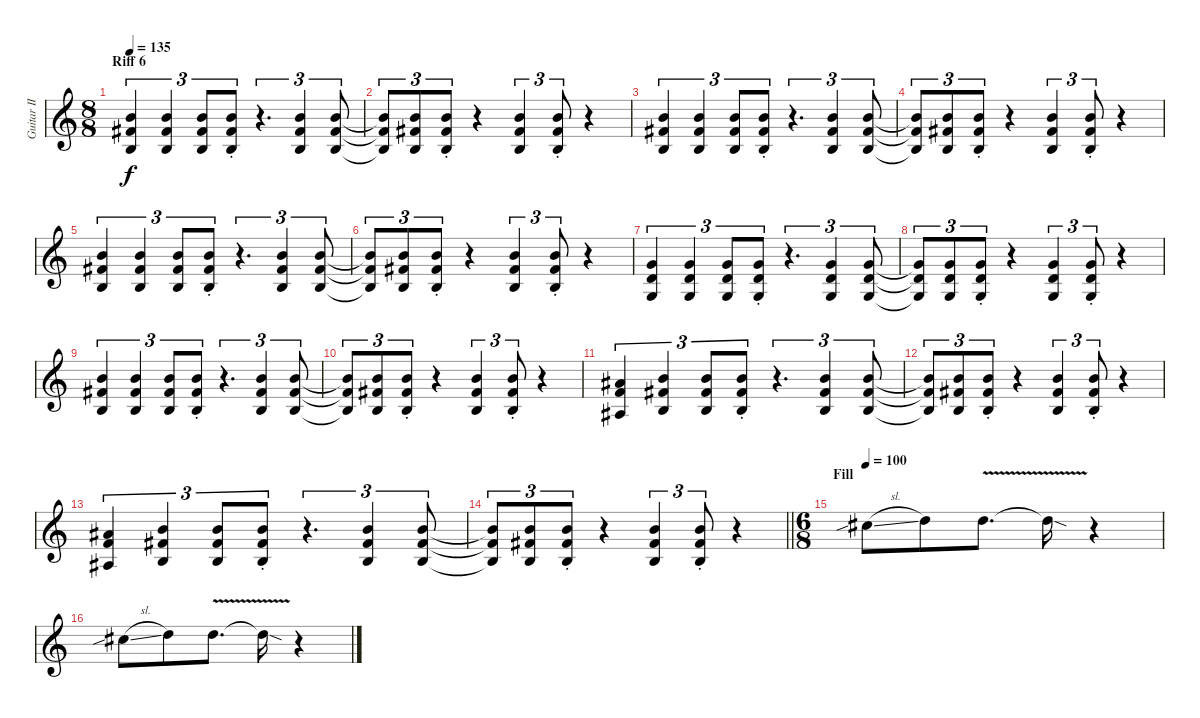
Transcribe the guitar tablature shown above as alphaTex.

\track ("Guitar II" "Guitar II") {instrument distortionguitar}
\staff {score}
\tuning (D4 A3 F3 C3 G2 D2) {hide}
\ts (8 8)
\section ("" "Riff 6")
\tempo 135
\clef g2
\ks c
(11.4 11.5 9.6).4{tu (3 2) dy f volume 8} (11.4 11.5 9.6).4{tu (3 2)} (11.4 11.5 9.6).8{tu (3 2)} (11.4{st} 11.5{st} 9.6{st}).8{tu (3 2)} r.4{d tu (3 2)} (11.4 11.5 9.6).4{tu (3 2)} (11.4 11.5 9.6).8{tu (3 2)} |
(11.4{t} 11.5{t} 9.6{t}).8{tu (3 2)} (11.4 11.5 9.6).8{tu (3 2)} (11.4{st} 11.5{st} 9.6{st}).8{tu (3 2)} r.4 (11.4 11.5 9.6).4{tu (3 2)} (11.4{st} 11.5{st} 9.6{st}).8{tu (3 2)} r.4 |
(11.4 11.5 9.6).4{tu (3 2)} (11.4 11.5 9.6).4{tu (3 2)} (11.4 11.5 9.6).8{tu (3 2)} (11.4{st} 11.5{st} 9.6{st}).8{tu (3 2)} r.4{d tu (3 2)} (11.4 11.5 9.6).4{tu (3 2)} (11.4 11.5 9.6).8{tu (3 2)} |
(11.4{t} 11.5{t} 9.6{t}).8{tu (3 2)} (11.4 11.5 9.6).8{tu (3 2)} (11.4{st} 11.5{st} 9.6{st}).8{tu (3 2)} r.4 (11.4 11.5 9.6).4{tu (3 2)} (11.4{st} 11.5{st} 9.6{st}).8{tu (3 2)} r.4 |
(11.4 11.5 9.6).4{tu (3 2)} (11.4 11.5 9.6).4{tu (3 2)} (11.4 11.5 9.6).8{tu (3 2)} (11.4{st} 11.5{st} 9.6{st}).8{tu (3 2)} r.4{d tu (3 2)} (11.4 11.5 9.6).4{tu (3 2)} (11.4 11.5 9.6).8{tu (3 2)} |
(11.4{t} 11.5{t} 9.6{t}).8{tu (3 2)} (11.4 11.5 9.6).8{tu (3 2)} (11.4{st} 11.5{st} 9.6{st}).8{tu (3 2)} r.4 (11.4 11.5 9.6).4{tu (3 2)} (11.4{st} 11.5{st} 9.6{st}).8{tu (3 2)} r.4 |
(7.4 7.5 5.6).4{tu (3 2)} (7.4 7.5 5.6).4{tu (3 2)} (7.4 7.5 5.6).8{tu (3 2)} (7.4{st} 7.5{st} 5.6{st}).8{tu (3 2)} r.4{d tu (3 2)} (7.4 7.5 5.6).4{tu (3 2)} (7.4 7.5 5.6).8{tu (3 2)} |
(7.4{t} 7.5{t} 5.6{t}).8{tu (3 2)} (7.4 7.5 5.6).8{tu (3 2)} (7.4{st} 7.5{st} 5.6{st}).8{tu (3 2)} r.4 (7.4 7.5 5.6).4{tu (3 2)} (7.4{st} 7.5{st} 5.6{st}).8{tu (3 2)} r.4 |
(11.4 11.5 9.6).4{tu (3 2)} (11.4 11.5 9.6).4{tu (3 2)} (11.4 11.5 9.6).8{tu (3 2)} (11.4{st} 11.5{st} 9.6{st}).8{tu (3 2)} r.4{d tu (3 2)} (11.4 11.5 9.6).4{tu (3 2)} (11.4 11.5 9.6).8{tu (3 2)} |
(11.4{t} 11.5{t} 9.6{t}).8{tu (3 2)} (11.4 11.5 9.6).8{tu (3 2)} (11.4{st} 11.5{st} 9.6{st}).8{tu (3 2)} r.4 (11.4 11.5 9.6).4{tu (3 2)} (11.4{st} 11.5{st} 9.6{st}).8{tu (3 2)} r.4 |
(10.4 10.5 8.6).4{tu (3 2)} (11.4 11.5 9.6).4{tu (3 2)} (11.4 11.5 9.6).8{tu (3 2)} (11.4{st} 11.5{st} 9.6{st}).8{tu (3 2)} r.4{d tu (3 2)} (11.4 11.5 9.6).4{tu (3 2)} (11.4 11.5 9.6).8{tu (3 2)} |
(11.4{t} 11.5{t} 9.6{t}).8{tu (3 2)} (11.4 11.5 9.6).8{tu (3 2)} (11.4{st} 11.5{st} 9.6{st}).8{tu (3 2)} r.4 (11.4 11.5 9.6).4{tu (3 2)} (11.4{st} 11.5{st} 9.6{st}).8{tu (3 2)} r.4 |
(10.4 10.5 8.6).4{tu (3 2)} (11.4 11.5 9.6).4{tu (3 2)} (11.4 11.5 9.6).8{tu (3 2)} (11.4{st} 11.5{st} 9.6{st}).8{tu (3 2)} r.4{d tu (3 2)} (11.4 11.5 9.6).4{tu (3 2)} (11.4 11.5 9.6).8{tu (3 2)} |
\barLineRight lightlight
(11.4{t} 11.5{t} 9.6{t}).8{tu (3 2)} (11.4 11.5 9.6).8{tu (3 2)} (11.4{st} 11.5{st} 9.6{st}).8{tu (3 2)} r.4 (11.4 11.5 9.6).4{tu (3 2)} (11.4{st} 11.5{st} 9.6{st}).8{tu (3 2)} r.4 |
\ts (6 8)
\section ("" "Fill")
\tempo 100
8.3{sib sl}.8 9.3.8 9.3{v}.8{d} 9.3{sod t}.16 r.4 |
8.3{sib sl}.8 9.3.8 9.3{v}.8{d} 9.3{sod t}.16 r.4
